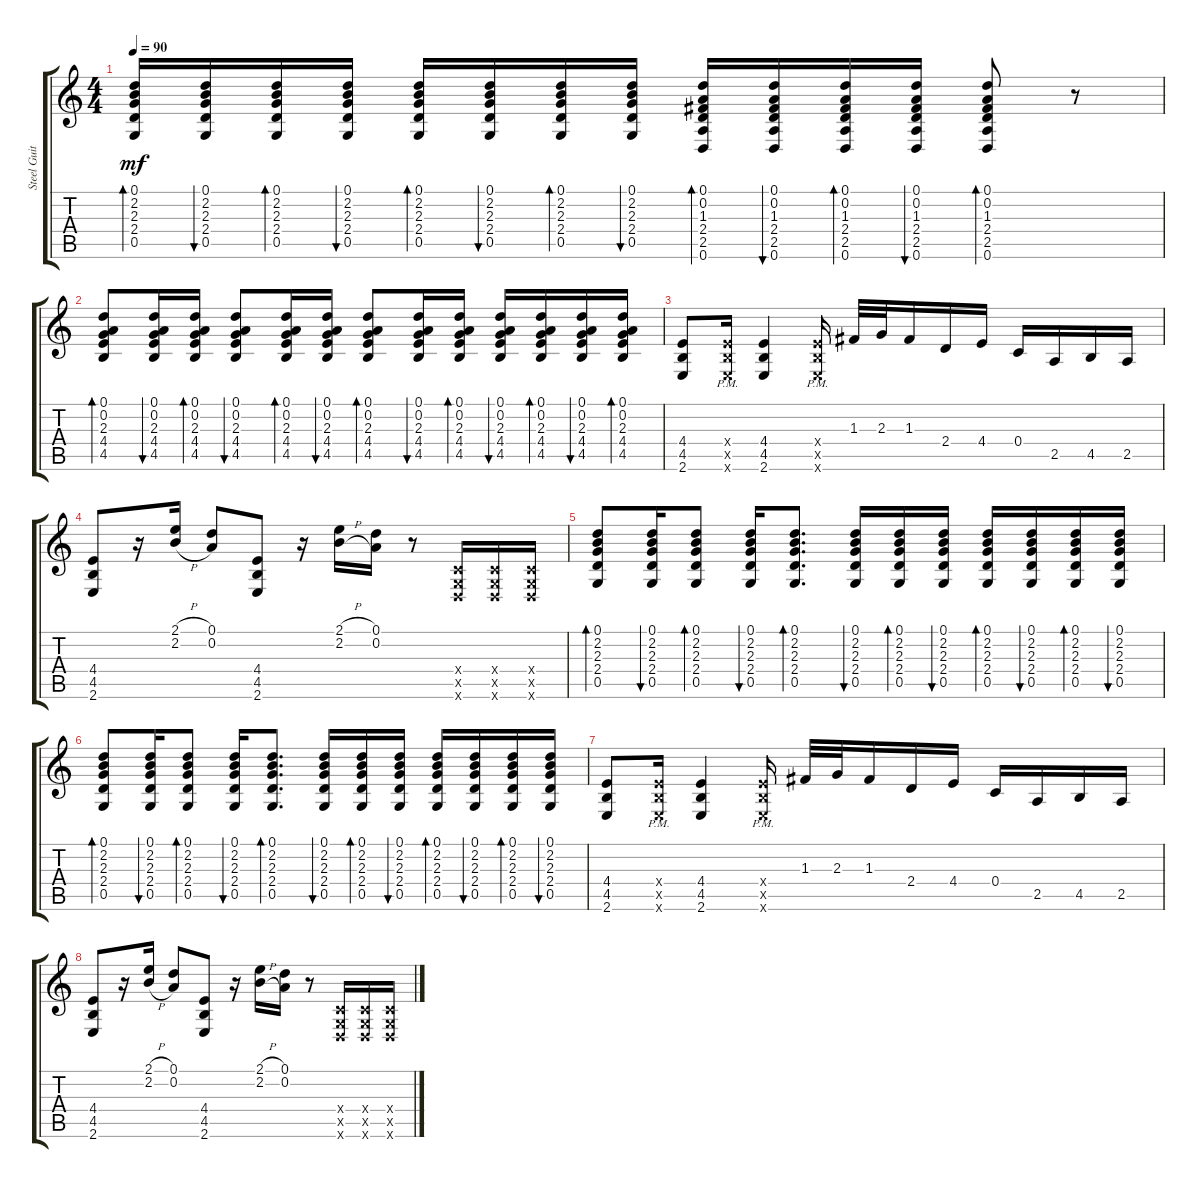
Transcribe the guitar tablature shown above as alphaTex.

\track ("Steel Guitar" "Steel Guit") {instrument acousticguitarsteel}
\staff {score tabs}
\tuning (D4 A3 F3 C3 G2 D2) {hide}
\ts (4 4)
\tempo 90
\clef g2
\ks c
(0.1 2.2 2.3 2.4 0.5).16{bd 30 dy mf} (0.1 2.2 2.3 2.4 0.5).16{bu 30} (0.1 2.2 2.3 2.4 0.5).16{bd 30} (0.1 2.2 2.3 2.4 0.5).16{bu 30} (0.1 2.2 2.3 2.4 0.5).16{bd 30} (0.1 2.2 2.3 2.4 0.5).16{bu 30} (0.1 2.2 2.3 2.4 0.5).16{bd 30} (0.1 2.2 2.3 2.4 0.5).16{bu 30} (0.1 0.2 1.3 2.4 2.5 0.6).16{bd 30} (0.1 0.2 1.3 2.4 2.5 0.6).16{bu 30} (0.1 0.2 1.3 2.4 2.5 0.6).16{bd 30} (0.1 0.2 1.3 2.4 2.5 0.6).16{bu 30} (0.1 0.2 1.3 2.4 2.5 0.6).8{bd 30} r.8 |
(0.1 0.2 2.3 4.4 4.5).8{bd 30} (0.1 0.2 2.3 4.4 4.5).16{bu 30} (0.1 0.2 2.3 4.4 4.5).16{bd 30} (0.1 0.2 2.3 4.4 4.5).8{bu 30} (0.1 0.2 2.3 4.4 4.5).16{bd 30} (0.1 0.2 2.3 4.4 4.5).16{bu 30} (0.1 0.2 2.3 4.4 4.5).8{bd 30} (0.1 0.2 2.3 4.4 4.5).16{bu 30} (0.1 0.2 2.3 4.4 4.5).16{bd 30} (0.1 0.2 2.3 4.4 4.5).16{bu 30} (0.1 0.2 2.3 4.4 4.5).16{bd 30} (0.1 0.2 2.3 4.4 4.5).16{bu 30} (0.1 0.2 2.3 4.4 4.5).16{bd 30} |
(4.4 4.5 2.6).8 (4.4{pm x} 4.5{pm x} 2.6{pm x}).16 (4.4 4.5 2.6).4 (4.4{pm x} 4.5{pm x} 2.6{pm x}).16 1.3.32 2.3.32 1.3.16 2.4.16 4.4.16 0.4.16 2.5.16 4.5.16 2.5.16 |
(4.4 4.5 2.6).8 r.16 (2.1{h} 2.2{h}).16 (0.1 0.2).8 (4.4 4.5 2.6).8 r.16 (2.1{h} 2.2{h}).16 (0.1 0.2).16 r.8 (0.4{x} 0.5{x} 0.6{x}).16 (0.4{x} 0.5{x} 0.6{x}).16 (0.4{x} 0.5{x} 0.6{x}).16 |
(0.1 2.2 2.3 2.4 0.5).8{bd 30} (0.1 2.2 2.3 2.4 0.5).16{bu 30} (0.1 2.2 2.3 2.4 0.5).8{bd 30} (0.1 2.2 2.3 2.4 0.5).16{bu 30} (0.1 2.2 2.3 2.4 0.5).8{d bd 30} (0.1 2.2 2.3 2.4 0.5).16{bu 30} (0.1 2.2 2.3 2.4 0.5).16{bd 30} (0.1 2.2 2.3 2.4 0.5).16{bu 30} (0.1 2.2 2.3 2.4 0.5).16{bd 30} (0.1 2.2 2.3 2.4 0.5).16{bu 30} (0.1 2.2 2.3 2.4 0.5).16{bd 30} (0.1 2.2 2.3 2.4 0.5).16{bu 30} |
(0.1 2.2 2.3 2.4 0.5).8{bd 30} (0.1 2.2 2.3 2.4 0.5).16{bu 30} (0.1 2.2 2.3 2.4 0.5).8{bd 30} (0.1 2.2 2.3 2.4 0.5).16{bu 30} (0.1 2.2 2.3 2.4 0.5).8{d bd 30} (0.1 2.2 2.3 2.4 0.5).16{bu 30} (0.1 2.2 2.3 2.4 0.5).16{bd 30} (0.1 2.2 2.3 2.4 0.5).16{bu 30} (0.1 2.2 2.3 2.4 0.5).16{bd 30} (0.1 2.2 2.3 2.4 0.5).16{bu 30} (0.1 2.2 2.3 2.4 0.5).16{bd 30} (0.1 2.2 2.3 2.4 0.5).16{bu 30} |
(4.4 4.5 2.6).8 (4.4{pm x} 4.5{pm x} 2.6{pm x}).16 (4.4 4.5 2.6).4 (4.4{pm x} 4.5{pm x} 2.6{pm x}).16 1.3.32 2.3.32 1.3.16 2.4.16 4.4.16 0.4.16 2.5.16 4.5.16 2.5.16 |
(4.4 4.5 2.6).8 r.16 (2.1{h} 2.2{h}).16 (0.1 0.2).8 (4.4 4.5 2.6).8 r.16 (2.1{h} 2.2{h}).16 (0.1 0.2).16 r.8 (0.4{x} 0.5{x} 0.6{x}).16 (0.4{x} 0.5{x} 0.6{x}).16 (0.4{x} 0.5{x} 0.6{x}).16
